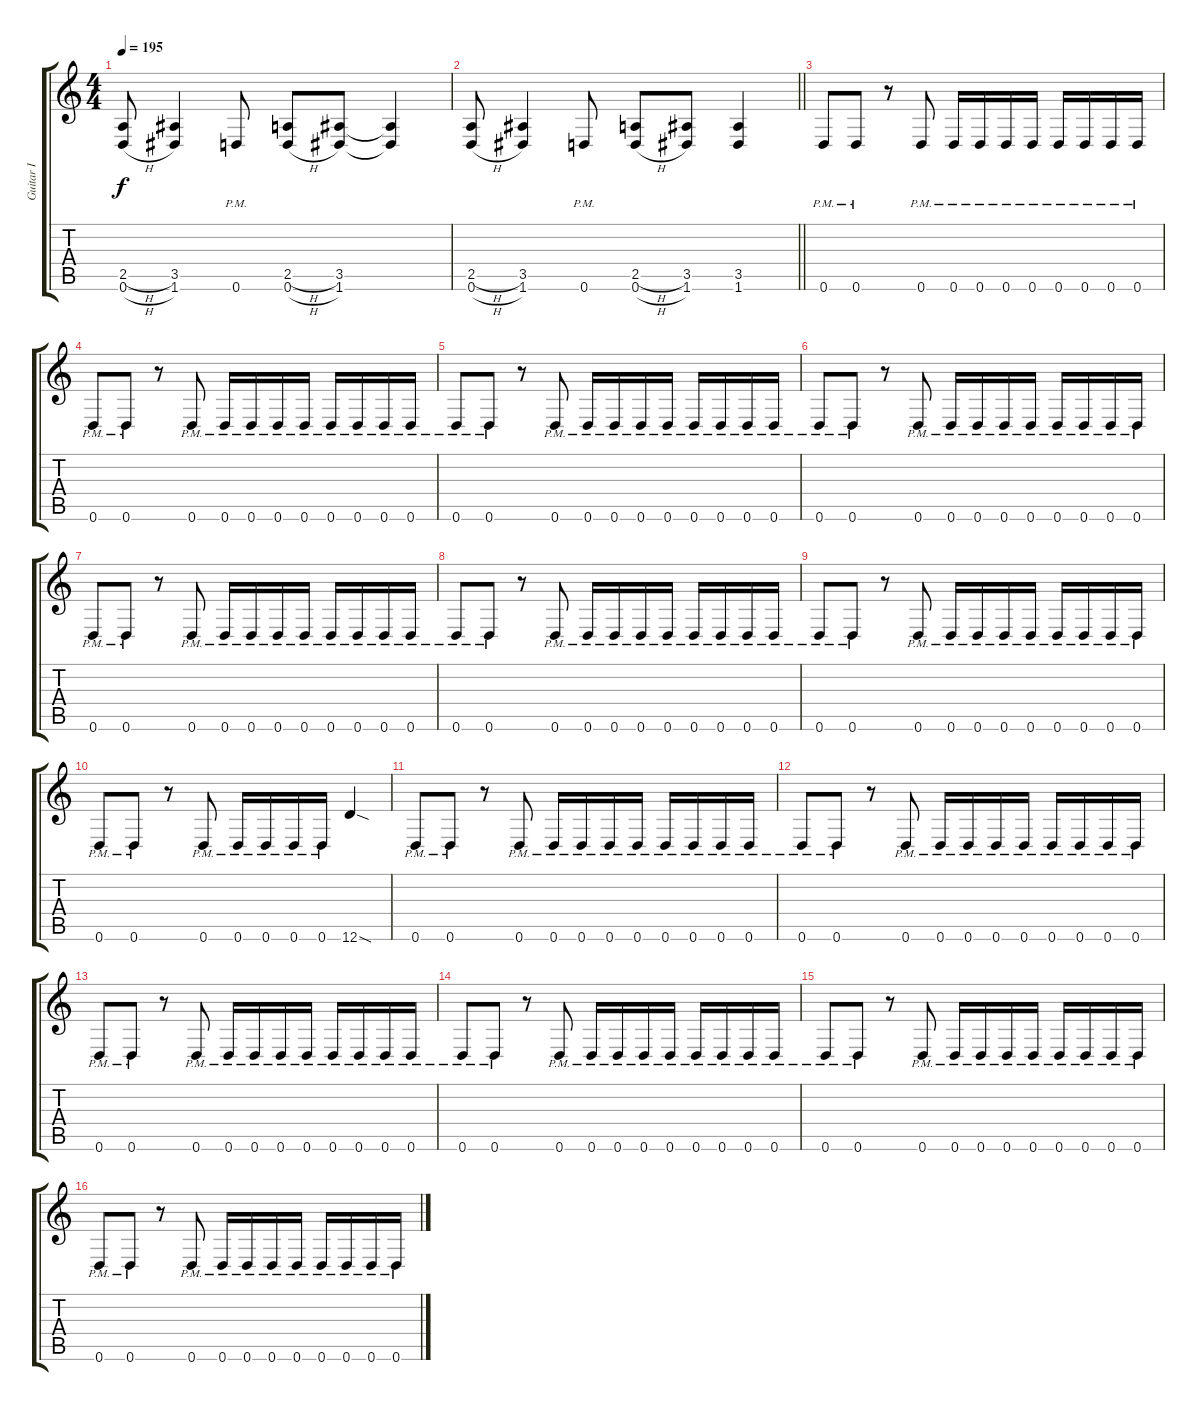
\track ("Guitar I" "Guitar I") {instrument distortionguitar}
\staff {score tabs}
\tuning (D4 A3 F3 C3 G2 D2) {hide}
\ts (4 4)
\tempo 195
\clef g2
\ks c
(2.5{h} 0.6{h}).8{dy f} (3.5 1.6).4 0.6{pm}.8 (2.5{h} 0.6{h}).8 (3.5 1.6).8 (3.5{t} 1.6{t}).4 |
\barLineRight lightlight
(2.5{h} 0.6{h}).8 (3.5 1.6).4 0.6{pm}.8 (2.5{h} 0.6{h}).8 (3.5 1.6).8 (3.5 1.6).4 |
\section ("" "")
0.6{pm}.8 0.6{pm}.8 r.8 0.6{pm}.8 0.6{pm}.16 0.6{pm}.16 0.6{pm}.16 0.6{pm}.16 0.6{pm}.16 0.6{pm}.16 0.6{pm}.16 0.6{pm}.16 |
0.6{pm}.8 0.6{pm}.8 r.8 0.6{pm}.8 0.6{pm}.16 0.6{pm}.16 0.6{pm}.16 0.6{pm}.16 0.6{pm}.16 0.6{pm}.16 0.6{pm}.16 0.6{pm}.16 |
0.6{pm}.8 0.6{pm}.8 r.8 0.6{pm}.8 0.6{pm}.16 0.6{pm}.16 0.6{pm}.16 0.6{pm}.16 0.6{pm}.16 0.6{pm}.16 0.6{pm}.16 0.6{pm}.16 |
0.6{pm}.8 0.6{pm}.8 r.8 0.6{pm}.8 0.6{pm}.16 0.6{pm}.16 0.6{pm}.16 0.6{pm}.16 0.6{pm}.16 0.6{pm}.16 0.6{pm}.16 0.6{pm}.16 |
0.6{pm}.8 0.6{pm}.8 r.8 0.6{pm}.8 0.6{pm}.16 0.6{pm}.16 0.6{pm}.16 0.6{pm}.16 0.6{pm}.16 0.6{pm}.16 0.6{pm}.16 0.6{pm}.16 |
0.6{pm}.8 0.6{pm}.8 r.8 0.6{pm}.8 0.6{pm}.16 0.6{pm}.16 0.6{pm}.16 0.6{pm}.16 0.6{pm}.16 0.6{pm}.16 0.6{pm}.16 0.6{pm}.16 |
0.6{pm}.8 0.6{pm}.8 r.8 0.6{pm}.8 0.6{pm}.16 0.6{pm}.16 0.6{pm}.16 0.6{pm}.16 0.6{pm}.16 0.6{pm}.16 0.6{pm}.16 0.6{pm}.16 |
0.6{pm}.8 0.6{pm}.8 r.8 0.6{pm}.8 0.6{pm}.16 0.6{pm}.16 0.6{pm}.16 0.6{pm}.16 12.6{sod}.4 |
0.6{pm}.8 0.6{pm}.8 r.8 0.6{pm}.8 0.6{pm}.16 0.6{pm}.16 0.6{pm}.16 0.6{pm}.16 0.6{pm}.16 0.6{pm}.16 0.6{pm}.16 0.6{pm}.16 |
0.6{pm}.8 0.6{pm}.8 r.8 0.6{pm}.8 0.6{pm}.16 0.6{pm}.16 0.6{pm}.16 0.6{pm}.16 0.6{pm}.16 0.6{pm}.16 0.6{pm}.16 0.6{pm}.16 |
0.6{pm}.8 0.6{pm}.8 r.8 0.6{pm}.8 0.6{pm}.16 0.6{pm}.16 0.6{pm}.16 0.6{pm}.16 0.6{pm}.16 0.6{pm}.16 0.6{pm}.16 0.6{pm}.16 |
0.6{pm}.8 0.6{pm}.8 r.8 0.6{pm}.8 0.6{pm}.16 0.6{pm}.16 0.6{pm}.16 0.6{pm}.16 0.6{pm}.16 0.6{pm}.16 0.6{pm}.16 0.6{pm}.16 |
0.6{pm}.8 0.6{pm}.8 r.8 0.6{pm}.8 0.6{pm}.16 0.6{pm}.16 0.6{pm}.16 0.6{pm}.16 0.6{pm}.16 0.6{pm}.16 0.6{pm}.16 0.6{pm}.16 |
0.6{pm}.8 0.6{pm}.8 r.8 0.6{pm}.8 0.6{pm}.16 0.6{pm}.16 0.6{pm}.16 0.6{pm}.16 0.6{pm}.16 0.6{pm}.16 0.6{pm}.16 0.6{pm}.16
